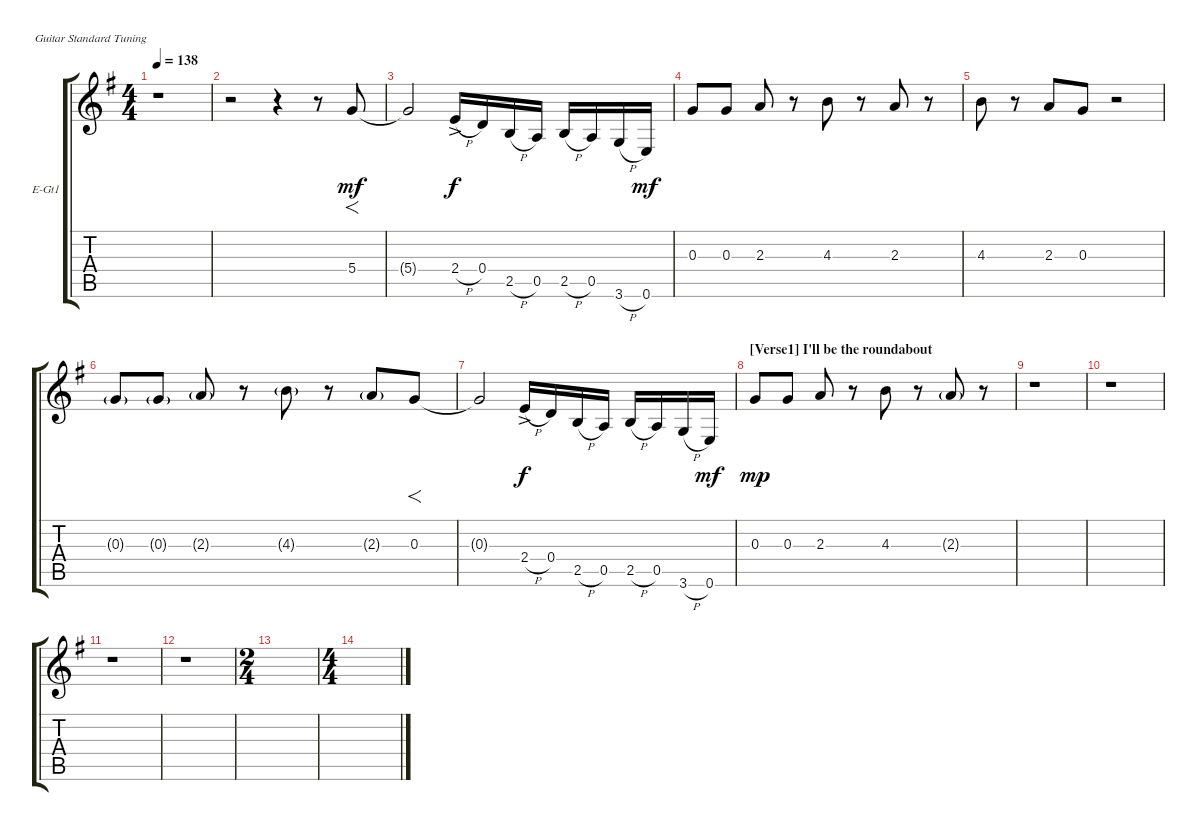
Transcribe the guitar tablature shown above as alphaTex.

\bracketExtendMode groupsimilarinstruments
\firstSystemTrackNameOrientation horizontal
\otherSystemsTrackNameOrientation horizontal
\track ("Electric Guitar 1" "E-Gt1") {instrument overdrivenguitar}
\staff {score tabs}
\tuning (E4 B3 G3 D3 A2 E2)
\ts (4 4)
\tempo 138
\clef g2
\ks eminor
r.1{dy mf} |
r.2 r.4 r.8 5.4.8{f} |
5.4{t}.2 2.4{h ac}.16{dy f} 0.4.16 2.5{h}.16 0.5.16 2.5{h}.16 0.5.16 3.6{h}.16 0.6.16{dy mf} |
0.3.8 0.3.8 2.3.8 r.8 4.3.8 r.8 2.3.8 r.8 |
4.3.8 r.8 2.3.8 0.3.8 r.2 |
0.3{g}.8 0.3{g}.8 2.3{g}.8 r.8 4.3{g}.8 r.8 2.3{g}.8 0.3.8{f} |
0.3{t}.2 2.4{h ac}.16{dy f} 0.4.16 2.5{h}.16 0.5.16 2.5{h}.16 0.5.16 3.6{h}.16 0.6.16{dy mf} |
\section ("" "[Verse1] I'll be the roundabout")
0.3.8{dy mp} 0.3.8 2.3.8 r.8 4.3.8 r.8 2.3{g}.8 r.8 |
r.1 |
r.1 |
r.1 |
r.1 |
\ts (2 4)
|
\ts (4 4)
